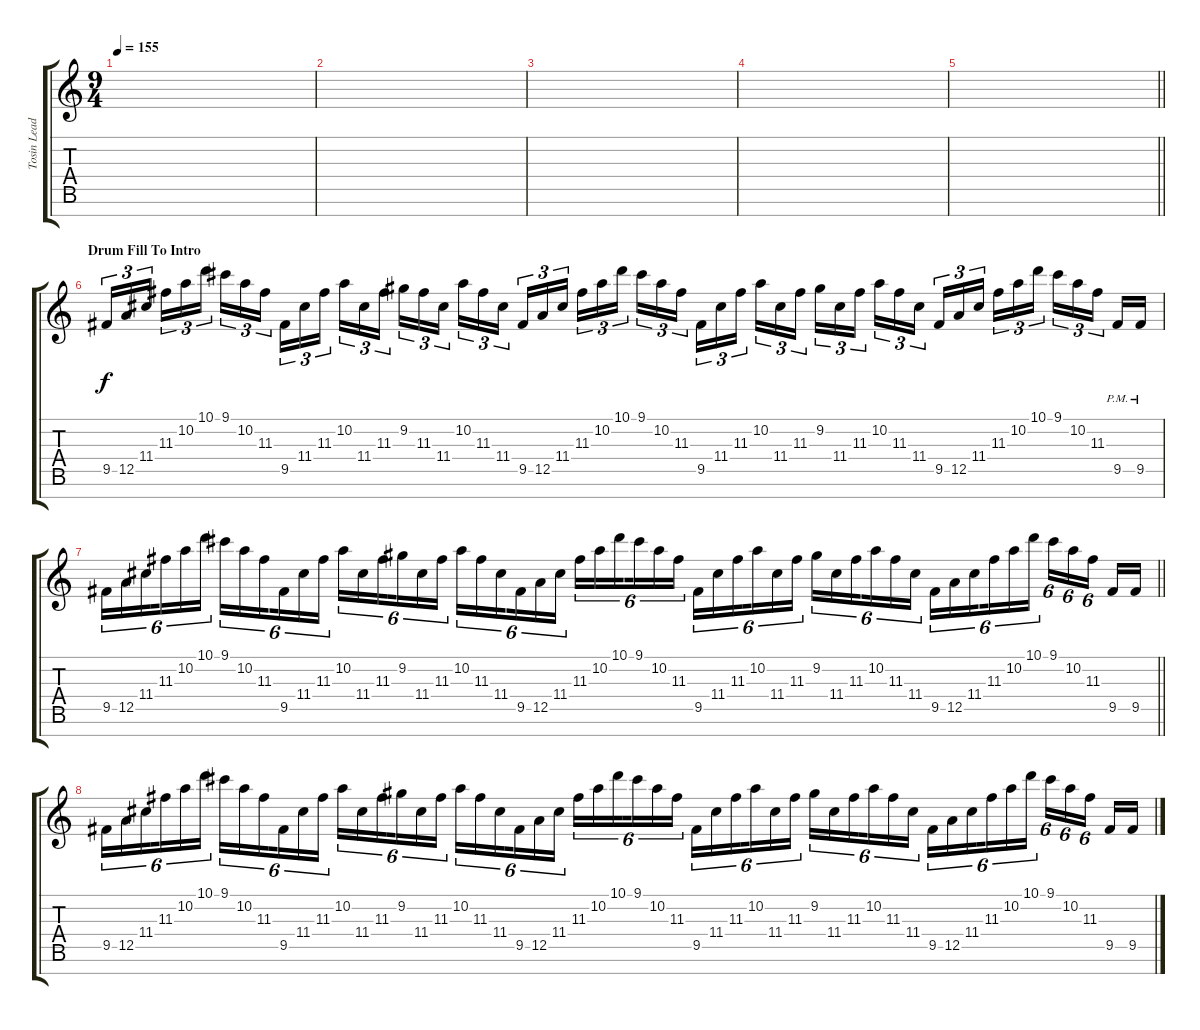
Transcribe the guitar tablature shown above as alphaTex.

\track ("Tosin Lead Right" "Tosin Lead") {instrument overdrivenguitar}
\staff {score tabs}
\tuning (E4 B3 G3 D3 A2 D2 B1) {hide}
\ts (9 4)
\tempo 155
\clef g2
\ks c
|
|
|
|
\barLineRight lightlight
|
\section ("" "Drum Fill To Intro")
9.5.16{tu (3 2)} 12.5.16{tu (3 2)} 11.4.16{tu (3 2) beam splitsecondary} 11.3.16{tu (3 2)} 10.2.16{tu (3 2)} 10.1.16{tu (3 2) beam splitsecondary} 9.1.16{tu (3 2)} 10.2.16{tu (3 2)} 11.3.16{tu (3 2) beam splitsecondary} 9.5.16{tu (3 2)} 11.4.16{tu (3 2)} 11.3.16{tu (3 2) beam splitsecondary} 10.2.16{tu (3 2)} 11.4.16{tu (3 2)} 11.3.16{tu (3 2) beam splitsecondary} 9.2.16{tu (3 2)} 11.3.16{tu (3 2)} 11.4.16{tu (3 2)} 10.2.16{tu (3 2)} 11.3.16{tu (3 2)} 11.4.16{tu (3 2) beam splitsecondary} 9.5.16{tu (3 2)} 12.5.16{tu (3 2)} 11.4.16{tu (3 2) beam splitsecondary} 11.3.16{tu (3 2)} 10.2.16{tu (3 2)} 10.1.16{tu (3 2) beam splitsecondary} 9.1.16{tu (3 2)} 10.2.16{tu (3 2)} 11.3.16{tu (3 2) beam splitsecondary} 9.5.16{tu (3 2)} 11.4.16{tu (3 2)} 11.3.16{tu (3 2) beam splitsecondary} 10.2.16{tu (3 2)} 11.4.16{tu (3 2)} 11.3.16{tu (3 2)} 9.2.16{tu (3 2)} 11.4.16{tu (3 2)} 11.3.16{tu (3 2) beam splitsecondary} 10.2.16{tu (3 2)} 11.3.16{tu (3 2)} 11.4.16{tu (3 2) beam splitsecondary} 9.5.16{tu (3 2)} 12.5.16{tu (3 2)} 11.4.16{tu (3 2) beam splitsecondary} 11.3.16{tu (3 2)} 10.2.16{tu (3 2)} 10.1.16{tu (3 2) beam splitsecondary} 9.1.16{tu (3 2)} 10.2.16{tu (3 2)} 11.3.16{tu (3 2) beam splitsecondary} 9.5{pm}.16 9.5{pm}.16 |
\barLineRight lightlight
9.5.16{tu (6 4)} 12.5.16{tu (6 4)} 11.4.16{tu (6 4) beam splitsecondary} 11.3.16{tu (6 4)} 10.2.16{tu (6 4)} 10.1.16{tu (6 4) beam splitsecondary} 9.1.16{tu (6 4)} 10.2.16{tu (6 4)} 11.3.16{tu (6 4) beam splitsecondary} 9.5.16{tu (6 4)} 11.4.16{tu (6 4)} 11.3.16{tu (6 4) beam splitsecondary} 10.2.16{tu (6 4)} 11.4.16{tu (6 4)} 11.3.16{tu (6 4) beam splitsecondary} 9.2.16{tu (6 4)} 11.4.16{tu (6 4)} 11.3.16{tu (6 4)} 10.2.16{tu (6 4)} 11.3.16{tu (6 4)} 11.4.16{tu (6 4) beam splitsecondary} 9.5.16{tu (6 4)} 12.5.16{tu (6 4)} 11.4.16{tu (6 4) beam splitsecondary} 11.3.16{tu (6 4)} 10.2.16{tu (6 4)} 10.1.16{tu (6 4) beam splitsecondary} 9.1.16{tu (6 4)} 10.2.16{tu (6 4)} 11.3.16{tu (6 4) beam splitsecondary} 9.5.16{tu (6 4)} 11.4.16{tu (6 4)} 11.3.16{tu (6 4) beam splitsecondary} 10.2.16{tu (6 4)} 11.4.16{tu (6 4)} 11.3.16{tu (6 4)} 9.2.16{tu (6 4)} 11.4.16{tu (6 4)} 11.3.16{tu (6 4) beam splitsecondary} 10.2.16{tu (6 4)} 11.3.16{tu (6 4)} 11.4.16{tu (6 4) beam splitsecondary} 9.5.16{tu (6 4)} 12.5.16{tu (6 4)} 11.4.16{tu (6 4) beam splitsecondary} 11.3.16{tu (6 4)} 10.2.16{tu (6 4)} 10.1.16{tu (6 4) beam splitsecondary} 9.1.16{tu (6 4)} 10.2.16{tu (6 4)} 11.3.16{tu (6 4) beam splitsecondary} 9.5.16 9.5.16 |
9.5.16{tu (6 4)} 12.5.16{tu (6 4)} 11.4.16{tu (6 4) beam splitsecondary} 11.3.16{tu (6 4)} 10.2.16{tu (6 4)} 10.1.16{tu (6 4) beam splitsecondary} 9.1.16{tu (6 4)} 10.2.16{tu (6 4)} 11.3.16{tu (6 4) beam splitsecondary} 9.5.16{tu (6 4)} 11.4.16{tu (6 4)} 11.3.16{tu (6 4) beam splitsecondary} 10.2.16{tu (6 4)} 11.4.16{tu (6 4)} 11.3.16{tu (6 4) beam splitsecondary} 9.2.16{tu (6 4)} 11.4.16{tu (6 4)} 11.3.16{tu (6 4)} 10.2.16{tu (6 4)} 11.3.16{tu (6 4)} 11.4.16{tu (6 4) beam splitsecondary} 9.5.16{tu (6 4)} 12.5.16{tu (6 4)} 11.4.16{tu (6 4) beam splitsecondary} 11.3.16{tu (6 4)} 10.2.16{tu (6 4)} 10.1.16{tu (6 4) beam splitsecondary} 9.1.16{tu (6 4)} 10.2.16{tu (6 4)} 11.3.16{tu (6 4) beam splitsecondary} 9.5.16{tu (6 4)} 11.4.16{tu (6 4)} 11.3.16{tu (6 4) beam splitsecondary} 10.2.16{tu (6 4)} 11.4.16{tu (6 4)} 11.3.16{tu (6 4)} 9.2.16{tu (6 4)} 11.4.16{tu (6 4)} 11.3.16{tu (6 4) beam splitsecondary} 10.2.16{tu (6 4)} 11.3.16{tu (6 4)} 11.4.16{tu (6 4) beam splitsecondary} 9.5.16{tu (6 4)} 12.5.16{tu (6 4)} 11.4.16{tu (6 4) beam splitsecondary} 11.3.16{tu (6 4)} 10.2.16{tu (6 4)} 10.1.16{tu (6 4) beam splitsecondary} 9.1.16{tu (6 4)} 10.2.16{tu (6 4)} 11.3.16{tu (6 4) beam splitsecondary} 9.5.16 9.5.16
